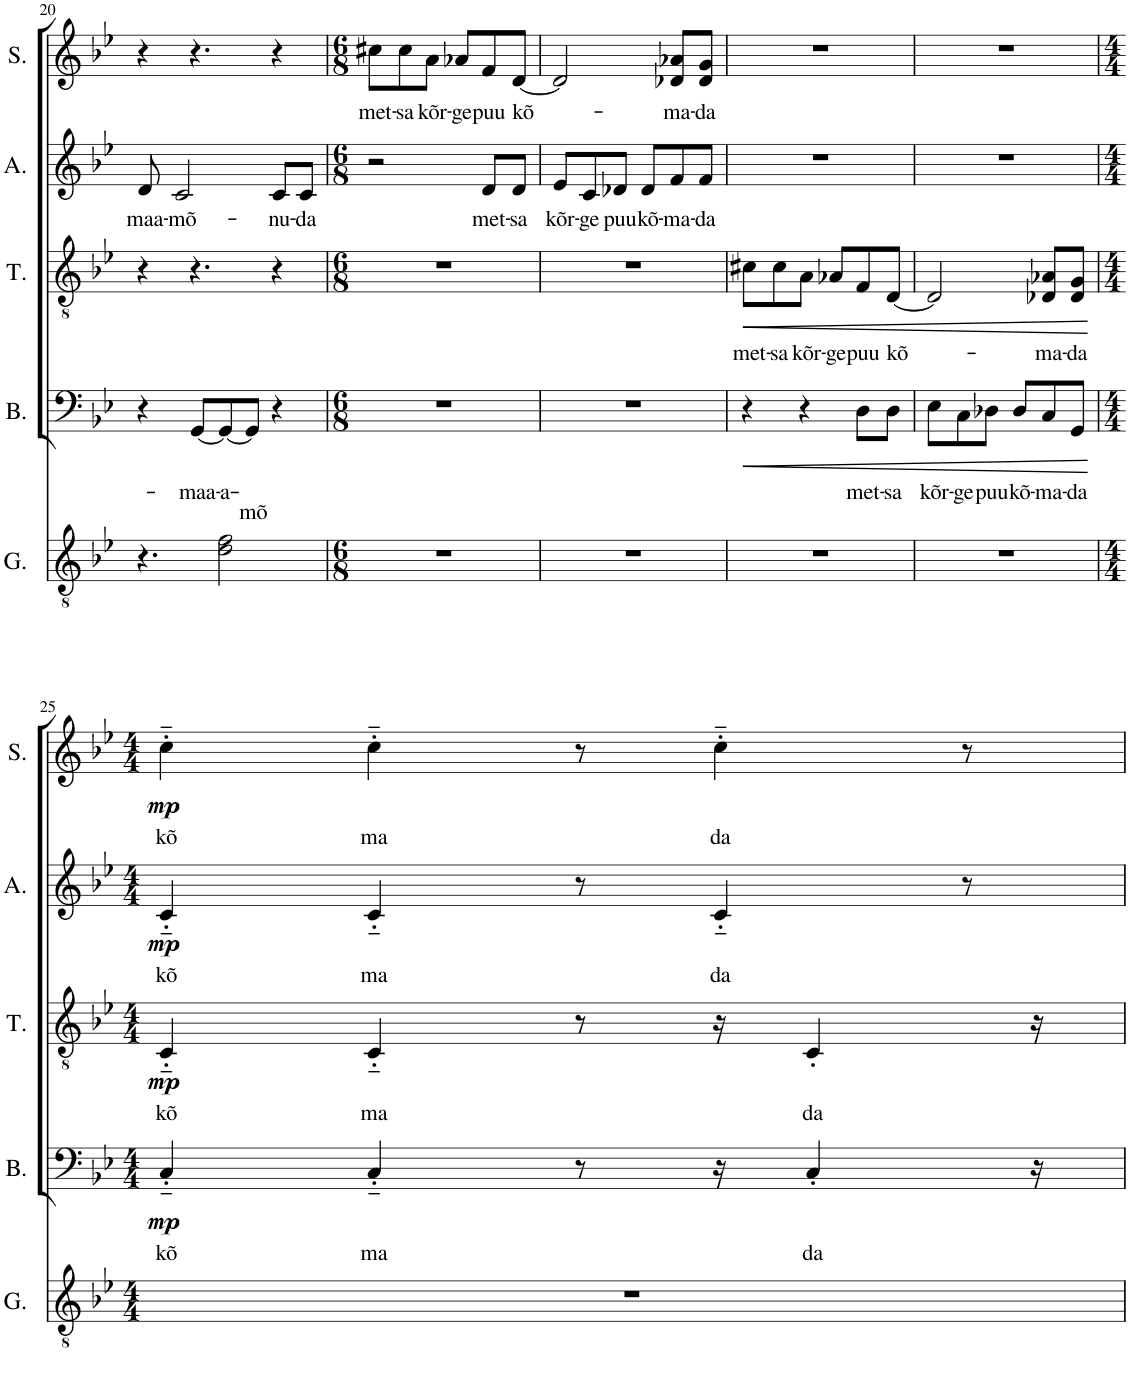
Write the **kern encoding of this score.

**kern	**kern	**text	**dynam	**kern	**text	**dynam	**kern	**text	**dynam	**kern	**text	**dynam
*part5	*part4	*part4	*part4	*part3	*part3	*part3	*part2	*part2	*part2	*part1	*part1	*part1
*staff5	*staff4	*staff4	*staff4	*staff3	*staff3	*staff3	*staff2	*staff2	*staff2	*staff1	*staff1	*staff1
*I"Classical Guitar	*I"Bass	*	*	*I"Tenor	*	*	*I"Alto	*	*	*I"Soprano	*	*
*I'G.	*I'B.	*	*	*I'T.	*	*	*I'A.	*	*	*I'S.	*	*
!!LO:PB:g=z
*clefGv2	*clefF4	*	*	*clefGv2	*	*	*clefG2	*	*	*clefG2	*	*
*k[b-e-]	*k[b-e-]	*	*	*k[b-e-]	*	*	*k[b-e-]	*	*	*k[b-e-]	*	*
*M7/8	*M7/8	*	*	*M7/8	*	*	*M7/8	*	*	*M7/8	*	*
=20	=20	=20	=20	=20	=20	=20	=20	=20	=20	=20	=20	=20
!	!	!	!	!	!	!	!	!LO:LY:b	!	!	!	!
4.r	4r	.	.	4r	.	.	8d/	maa-	.	4r	.	.
!	!	!	!	!	!	!	!	!LO:LY:b	!	!	!	!
.	.	.	.	.	.	.	2c/	-mõ-	.	.	.	.
!	!	!LO:LY:b	!	!	!	!	!	!	!	!	!	!
.	[8GG/L	maa-	.	4.r	.	.	.	.	.	4.r	.	.
!	!	!LO:LY:b	!	!	!	!	!	!	!	!	!	!
2d\ 2f\	8GG/_	-a-	.	.	.	.	.	.	.	.	.	.
!	!	!LO:LY:b	!	!	!	!	!	!	!	!	!	!
.	8GG/J]	-mõ	.	.	.	.	.	.	.	.	.	.
!	!	!	!	!	!	!	!	!LO:LY:b	!	!	!	!
.	4r	.	.	4r	.	.	8c/L	-nu-	.	4r	.	.
!	!	!	!	!	!	!	!	!LO:LY:b	!	!	!	!
.	.	.	.	.	.	.	8c/J	-da	.	.	.	.
=21	=21	=21	=21	=21	=21	=21	=21	=21	=21	=21	=21	=21
*M6/8	*M6/8	*	*	*M6/8	*	*	*M6/8	*	*	*M6/8	*	*
!	!	!	!	!	!	!	!	!	!	!	!LO:LY:b	!
2.r	2.r	.	.	2.r	.	.	2r	.	.	8cc#X\L	met-	.
!	!	!	!	!	!	!	!	!	!	!	!LO:LY:b	!
.	.	.	.	.	.	.	.	.	.	8cc#\	-sa	.
!	!	!	!	!	!	!	!	!	!	!	!LO:LY:b	!
.	.	.	.	.	.	.	.	.	.	8a\J	kõr-	.
!	!	!	!	!	!	!	!	!	!	!	!LO:LY:b	!
.	.	.	.	.	.	.	.	.	.	8a-X/L	-ge	.
!	!	!	!	!	!	!	!	!LO:LY:b	!	!	!LO:LY:b	!
.	.	.	.	.	.	.	8d/L	met-	.	8f/	puu	.
!	!	!	!	!	!	!	!	!LO:LY:b	!	!	!LO:LY:b	!
.	.	.	.	.	.	.	8d/J	-sa	.	[8d/J	kõ-	.
=22	=22	=22	=22	=22	=22	=22	=22	=22	=22	=22	=22	=22
!	!	!	!	!	!	!	!	!LO:LY:b	!	!	!	!
2.r	2.r	.	.	2.r	.	.	8e-/L	kõr-	.	2d/]	.	.
!	!	!	!	!	!	!	!	!LO:LY:b	!	!	!	!
.	.	.	.	.	.	.	8c/	-ge	.	.	.	.
!	!	!	!	!	!	!	!	!LO:LY:b	!	!	!	!
.	.	.	.	.	.	.	8d-X/J	puu	.	.	.	.
!	!	!	!	!	!	!	!	!LO:LY:b	!	!	!	!
.	.	.	.	.	.	.	8d-/L	kõ-	.	.	.	.
!	!	!	!	!	!	!	!	!LO:LY:b	!	!	!LO:LY:b	!
.	.	.	.	.	.	.	8f/	-ma-	.	8d-X/ 8a-X/L	-ma-	.
!	!	!	!	!	!	!	!	!LO:LY:b	!	!	!LO:LY:b	!
.	.	.	.	.	.	.	8f/J	-da	.	8d-/ 8g/J	-da	.
=23	=23	=23	=23	=23	=23	=23	=23	=23	=23	=23	=23	=23
!	!	!	!LO:HP:b	!	!LO:LY:b	!LO:HP:b	!	!	!	!	!	!
2.r	4r	.	<	8c#X\L	met-	<	2.r	.	.	2.r	.	.
!	!	!	!	!	!LO:LY:b	!	!	!	!	!	!	!
.	.	.	.	8c#\	-sa	.	.	.	.	.	.	.
!	!	!	!	!	!LO:LY:b	!	!	!	!	!	!	!
.	4r	.	.	8A\J	kõr-	.	.	.	.	.	.	.
!	!	!	!	!	!LO:LY:b	!	!	!	!	!	!	!
.	.	.	.	8A-X/L	-ge	.	.	.	.	.	.	.
!	!	!LO:LY:b	!	!	!LO:LY:b	!	!	!	!	!	!	!
.	8D\L	met-	.	8F/	puu	.	.	.	.	.	.	.
!	!	!LO:LY:b	!	!	!LO:LY:b	!	!	!	!	!	!	!
.	8D\J	-sa	.	[8D/J	kõ-	.	.	.	.	.	.	.
=24	=24	=24	=24	=24	=24	=24	=24	=24	=24	=24	=24	=24
!	!	!LO:LY:b	!	!	!	!	!	!	!	!	!	!
2.r	8E-\L	kõr-	.	2D/]	.	.	2.r	.	.	2.r	.	.
!	!	!LO:LY:b	!	!	!	!	!	!	!	!	!	!
.	8C\	-ge	.	.	.	.	.	.	.	.	.	.
!	!	!LO:LY:b	!	!	!	!	!	!	!	!	!	!
.	8D-X\J	puu	.	.	.	.	.	.	.	.	.	.
!	!	!LO:LY:b	!	!	!	!	!	!	!	!	!	!
.	8D-/L	kõ-	.	.	.	.	.	.	.	.	.	.
!	!	!LO:LY:b	!	!	!LO:LY:b	!	!	!	!	!	!	!
.	8C/	-ma-	.	8D-X/ 8A-X/L	-ma-	.	.	.	.	.	.	.
!	!	!LO:LY:b	!	!	!LO:LY:b	!	!	!	!	!	!	!
.	8GG/J	-da	.	8D-/ 8G/J	-da	.	.	.	.	.	.	.
.	.	.	[	.	.	[	.	.	.	.	.	.
!!LO:LB:g=z
=25	=25	=25	=25	=25	=25	=25	=25	=25	=25	=25	=25	=25
*M4/4	*M4/4	*	*	*M4/4	*	*	*M4/4	*	*	*M4/4	*	*
!	!	!LO:LY:b	!LO:DY:b	!	!LO:LY:b	!LO:DY:b	!	!LO:LY:b	!LO:DY:b	!	!LO:LY:b	!LO:DY:b
1r	4C'~/	kõ	mp	4C'~/	kõ	mp	4c'~/	kõ	mp	4cc'~\	kõ	mp
!	!	!LO:LY:b	!	!	!LO:LY:b	!	!	!LO:LY:b	!	!	!LO:LY:b	!
.	4C'~/	ma	.	4C'~/	ma	.	4c'~/	ma	.	4cc'~\	ma	.
.	8r	.	.	8r	.	.	8r	.	.	8r	.	.
!	!	!	!	!	!	!	!	!LO:LY:b	!	!	!LO:LY:b	!
.	16r	.	.	16r	.	.	4c'~/	da	.	4cc'~\	da	.
!	!	!LO:LY:b	!	!	!LO:LY:b	!	!	!	!	!	!	!
.	4C'/	da	.	4C'/	da	.	.	.	.	.	.	.
.	.	.	.	.	.	.	8r	.	.	8r	.	.
.	16r	.	.	16r	.	.	.	.	.	.	.	.
=	=	=	=	=	=	=	=	=	=	=	=	=
*-	*-	*-	*-	*-	*-	*-	*-	*-	*-	*-	*-	*-
